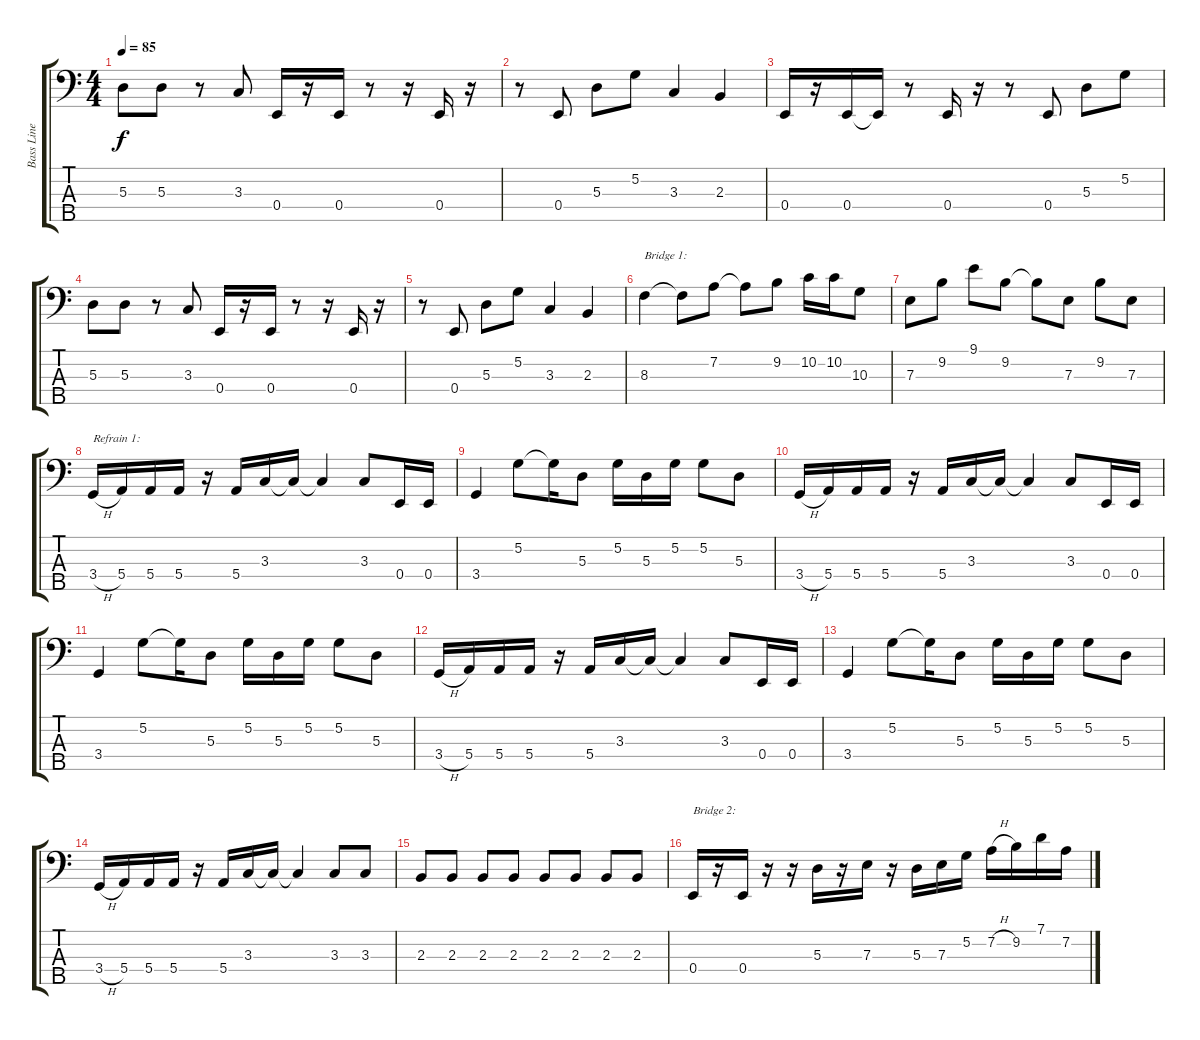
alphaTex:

\track ("Bass Line (Gudze):" "Bass Line ") {instrument electricbasspick}
\staff {score tabs}
\tuning (G2 D2 A1 E1 B0) {hide}
\ts (4 4)
\tempo 85
\clef f4
\ks c
5.3.8{dy f} 5.3.8 r.8 3.3.8 0.4.16 r.16 0.4.16 r.8 r.16 0.4.16 r.16 |
r.8 0.4.8 5.3.8 5.2.8 3.3.4 2.3.4 |
0.4.16 r.16 0.4.16 0.4{t}.16 r.8 0.4.16 r.16 r.8 0.4.8 5.3.8 5.2.8 |
5.3.8 5.3.8 r.8 3.3.8 0.4.16 r.16 0.4.16 r.8 r.16 0.4.16 r.16 |
r.8 0.4.8 5.3.8 5.2.8 3.3.4 2.3.4 |
8.3.4{txt "Bridge 1:"} 8.3{t}.8 7.2.8 7.2{t}.8 9.2.8 10.2.16 10.2.16 10.3.8 |
7.3.8 9.2.8 9.1.8 9.2.8 9.2{t}.8 7.3.8 9.2.8 7.3.8 |
3.4{h}.16{txt "Refrain 1:"} 5.4.16 5.4.16 5.4.16 r.16 5.4.16 3.3.16 3.3{t}.16 3.3{t}.4 3.3.8 0.4.16 0.4.16 |
3.4.4 5.2.8 5.2{t}.16 5.3.8 5.2.16 5.3.16 5.2.16 5.2.8 5.3.8 |
3.4{h}.16 5.4.16 5.4.16 5.4.16 r.16 5.4.16 3.3.16 3.3{t}.16 3.3{t}.4 3.3.8 0.4.16 0.4.16 |
3.4.4 5.2.8 5.2{t}.16 5.3.8 5.2.16 5.3.16 5.2.16 5.2.8 5.3.8 |
3.4{h}.16 5.4.16 5.4.16 5.4.16 r.16 5.4.16 3.3.16 3.3{t}.16 3.3{t}.4 3.3.8 0.4.16 0.4.16 |
3.4.4 5.2.8 5.2{t}.16 5.3.8 5.2.16 5.3.16 5.2.16 5.2.8 5.3.8 |
3.4{h}.16 5.4.16 5.4.16 5.4.16 r.16 5.4.16 3.3.16 3.3{t}.16 3.3{t}.4 3.3.8 3.3.8 |
2.3.8 2.3.8 2.3.8 2.3.8 2.3.8 2.3.8 2.3.8 2.3.8 |
0.4.16{txt "Bridge 2:"} r.16 0.4.16 r.16 r.16 5.3.16 r.16 7.3.16 r.16 5.3.16 7.3.16 5.2.16 7.2{h}.16 9.2.16 7.1.16 7.2.16
